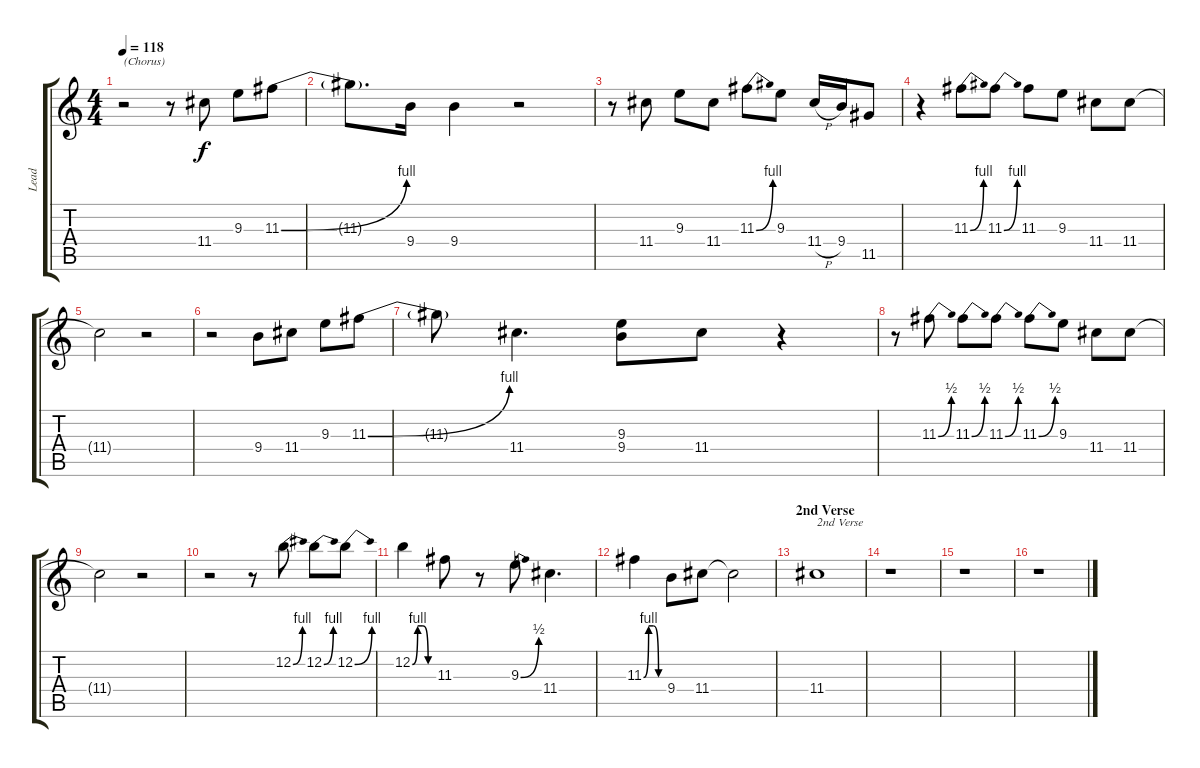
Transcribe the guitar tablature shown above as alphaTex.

\track ("Lead" "Lead") {instrument distortionguitar}
\staff {score tabs}
\tuning (E4 B3 G3 D3 A2 E2) {hide}
\ts (4 4)
\tempo 118
\clef g2
\ks c
r.2{txt "(Chorus)" dy f} r.8 11.4.8 9.3.8 11.3{be (bend 0 0 60 4)}.8 |
11.3{t}.8{d} 9.4.16 9.4.4 r.2 |
r.8 11.4.8 9.3.8 11.4.8 11.3{be (bend 0 0 60 4)}.8 9.3.8 11.4{h}.16 9.4.16 11.5.8 |
r.4 11.3{be (bend 0 0 60 4)}.8 11.3{be (bend 0 0 60 4)}.8 11.3.8 9.3.8 11.4.8 11.4.8 |
11.4{t}.2 r.2 |
r.2 9.4.8 11.4.8 9.3.8 11.3{be (bend 0 0 60 4)}.8 |
11.3{t}.8 11.4.4{d} (9.3 9.4).8 11.4.8 r.4 |
r.8 11.3{be (bend 0 0 60 2)}.8 11.3{be (bend 0 0 60 2)}.8 11.3{be (bend 0 0 60 2)}.8 11.3{be (bend 0 0 60 2)}.8 9.3.8 11.4.8 11.4.8 |
11.4{t}.2 r.2 |
r.2 r.8 12.2{be (bend 0 0 60 4)}.8 12.2{be (bend 0 0 60 4)}.8 12.2{be (bend 0 0 60 4)}.8 |
12.2{be (custom 0 0 15 4 30 4 45 0 60 0)}.4 11.3.8 r.8 9.3{be (bend 0 0 60 2)}.8 11.4.4{d} |
11.3{be (custom 0 0 15 4 30 4 45 0 60 0)}.4 9.4.8 11.4.8 11.4{t}.2 |
\section ("" "2nd Verse")
11.4.1{txt "2nd Verse"} |
r.1 |
r.1 |
r.1
